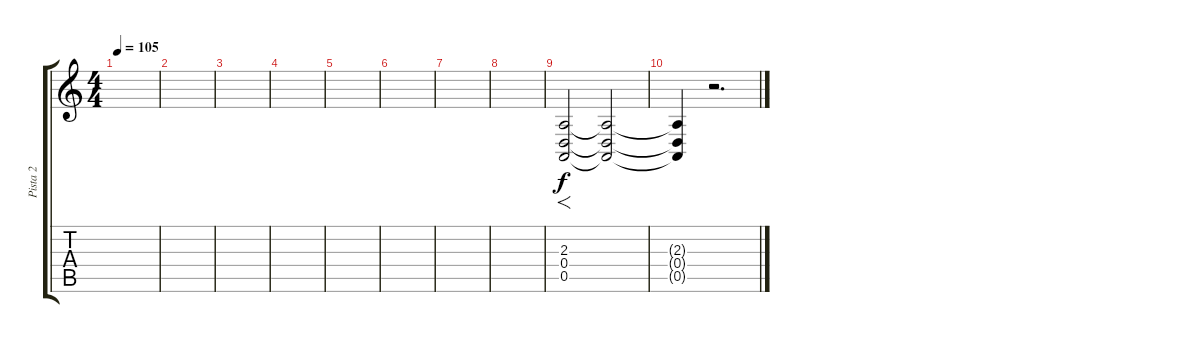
\track ("Pista 2" "Pista 2") {instrument fx6goblins}
\staff {score tabs}
\tuning (E4 B3 G3 D3 A2 E2) {hide}
\ts (4 4)
\tempo 105
\clef g2
\ks c
|
|
|
|
|
|
|
|
(2.3 0.4 0.5).2{f balance 8} (2.3{t} 0.4{t} 0.5{t}).2{balance 16} |
(2.3{t} 0.4{t} 0.5{t}).4 r.2{d}
